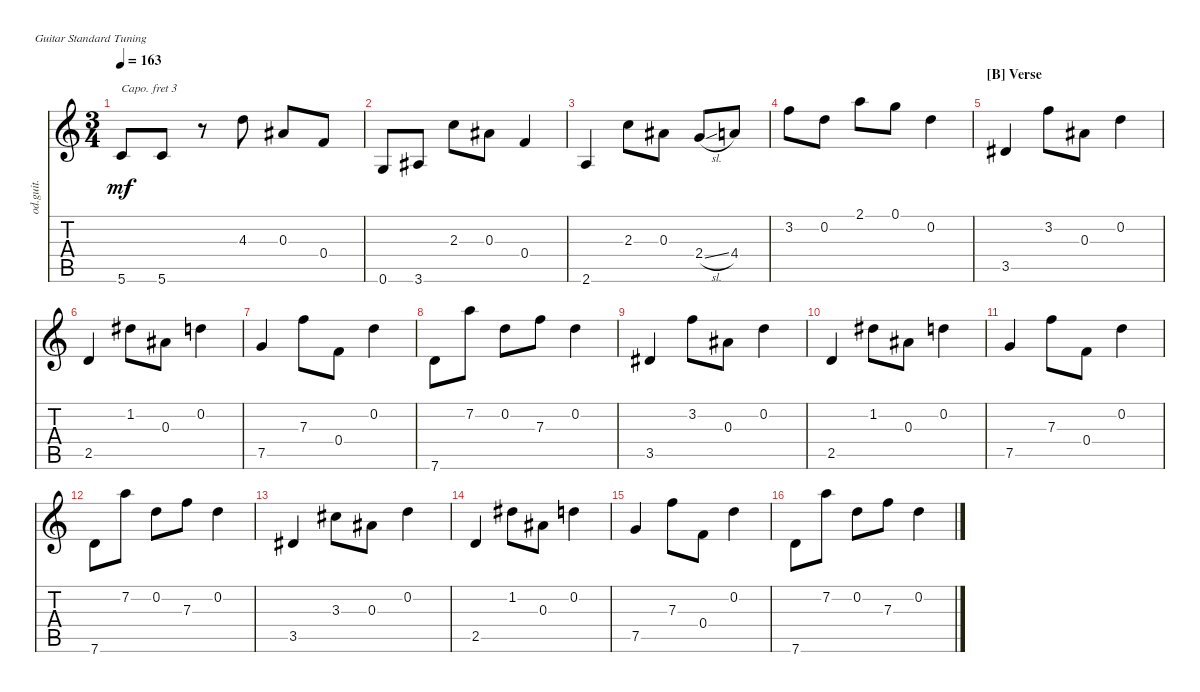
\bracketExtendMode nobrackets
\track ("Overdriven Guitar" "od.guit.") {instrument overdrivenguitar}
\staff {score tabs}
\capo 3
\tuning (E4 B3 G3 D3 A2 E2)
\ts (3 4)
\tempo 163
\clef g2
\ks aminor
5.6.8{dy mf} 5.6.8 r.8 4.3.8 0.3{acc #}.8 0.4.8 |
0.6.8 3.6{acc #}.8 2.3.8 0.3{acc #}.8 0.4.4 |
2.6.4 2.3.8 0.3{acc #}.8 2.4{sl}.8 4.4.8 |
3.2.8 0.2.8 2.1.8 0.1.8 0.2.4 |
\section ("B" "Verse")
3.5{acc #}.4 3.2.8 0.3{acc #}.8 0.2.4 |
2.5.4 1.2{acc #}.8 0.3{acc #}.8 0.2.4 |
7.5.4 7.3.8 0.4.8 0.2.4 |
7.6.8 7.2.8 0.2.8 7.3.8 0.2.4 |
3.5{acc #}.4 3.2.8 0.3{acc #}.8 0.2.4 |
2.5.4 1.2{acc #}.8 0.3{acc #}.8 0.2.4 |
7.5.4 7.3.8 0.4.8 0.2.4 |
7.6.8 7.2.8 0.2.8 7.3.8 0.2.4 |
3.5{acc #}.4 3.3{acc #}.8 0.3{acc #}.8 0.2.4 |
2.5.4 1.2{acc #}.8 0.3{acc #}.8 0.2.4 |
7.5.4 7.3.8 0.4.8 0.2.4 |
7.6.8 7.2.8 0.2.8 7.3.8 0.2.4
